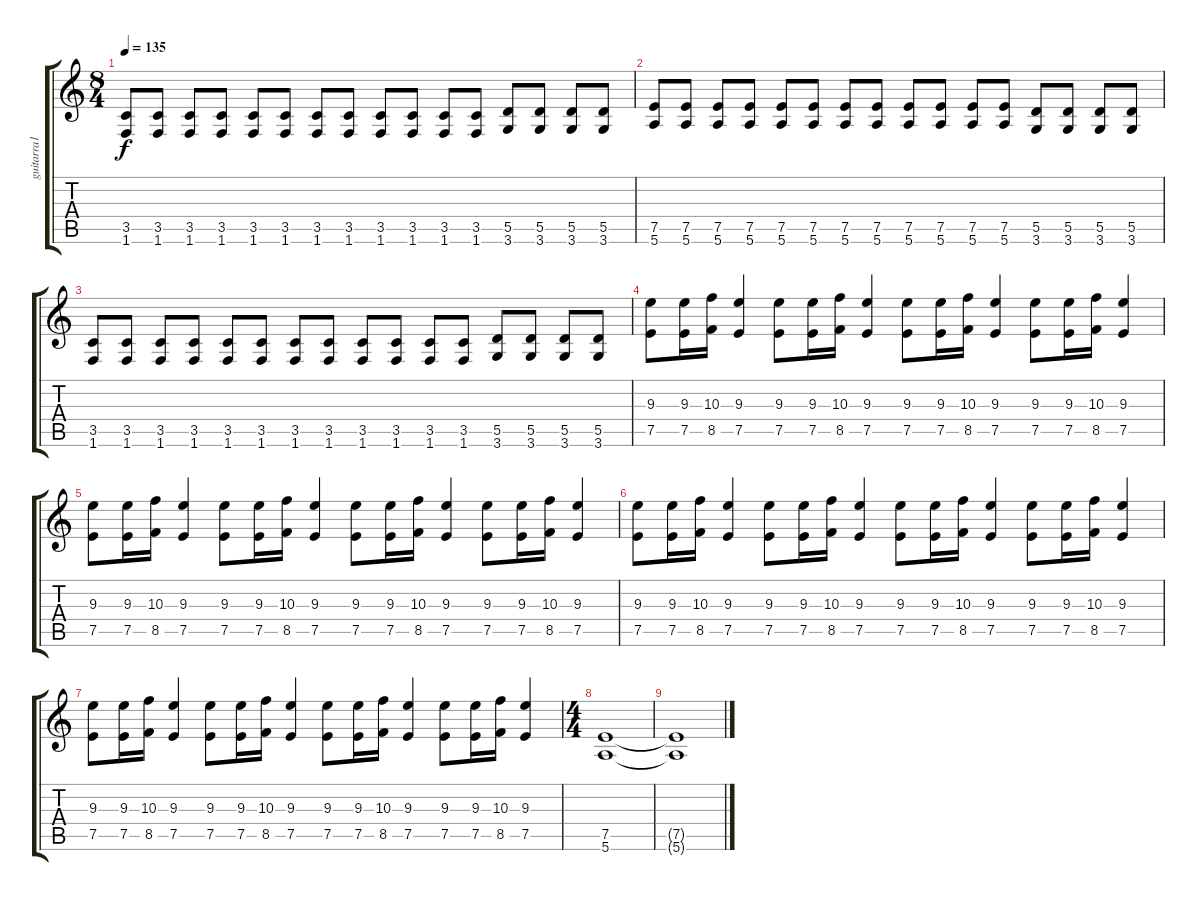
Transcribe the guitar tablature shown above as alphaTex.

\track ("guitarra1" "guitarra1") {instrument distortionguitar}
\staff {score tabs}
\tuning (E4 B3 G3 D3 A2 E2) {hide}
\ts (8 4)
\tempo 135
\clef g2
\ks c
(3.5 1.6).8{dy f} (3.5 1.6).8 (3.5 1.6).8 (3.5 1.6).8 (3.5 1.6).8 (3.5 1.6).8 (3.5 1.6).8 (3.5 1.6).8 (3.5 1.6).8 (3.5 1.6).8 (3.5 1.6).8 (3.5 1.6).8 (5.5 3.6).8 (5.5 3.6).8 (5.5 3.6).8 (5.5 3.6).8 |
(7.5 5.6).8 (7.5 5.6).8 (7.5 5.6).8 (7.5 5.6).8 (7.5 5.6).8 (7.5 5.6).8 (7.5 5.6).8 (7.5 5.6).8 (7.5 5.6).8 (7.5 5.6).8 (7.5 5.6).8 (7.5 5.6).8 (5.5 3.6).8 (5.5 3.6).8 (5.5 3.6).8 (5.5 3.6).8 |
(3.5 1.6).8 (3.5 1.6).8 (3.5 1.6).8 (3.5 1.6).8 (3.5 1.6).8 (3.5 1.6).8 (3.5 1.6).8 (3.5 1.6).8 (3.5 1.6).8 (3.5 1.6).8 (3.5 1.6).8 (3.5 1.6).8 (5.5 3.6).8 (5.5 3.6).8 (5.5 3.6).8 (5.5 3.6).8 |
(9.3 7.5).8 (9.3 7.5).16 (10.3 8.5).16 (9.3 7.5).4 (9.3 7.5).8 (9.3 7.5).16 (10.3 8.5).16 (9.3 7.5).4 (9.3 7.5).8 (9.3 7.5).16 (10.3 8.5).16 (9.3 7.5).4 (9.3 7.5).8 (9.3 7.5).16 (10.3 8.5).16 (9.3 7.5).4 |
(9.3 7.5).8 (9.3 7.5).16 (10.3 8.5).16 (9.3 7.5).4 (9.3 7.5).8 (9.3 7.5).16 (10.3 8.5).16 (9.3 7.5).4 (9.3 7.5).8 (9.3 7.5).16 (10.3 8.5).16 (9.3 7.5).4 (9.3 7.5).8 (9.3 7.5).16 (10.3 8.5).16 (9.3 7.5).4 |
(9.3 7.5).8 (9.3 7.5).16 (10.3 8.5).16 (9.3 7.5).4 (9.3 7.5).8 (9.3 7.5).16 (10.3 8.5).16 (9.3 7.5).4 (9.3 7.5).8 (9.3 7.5).16 (10.3 8.5).16 (9.3 7.5).4 (9.3 7.5).8 (9.3 7.5).16 (10.3 8.5).16 (9.3 7.5).4 |
(9.3 7.5).8 (9.3 7.5).16 (10.3 8.5).16 (9.3 7.5).4 (9.3 7.5).8 (9.3 7.5).16 (10.3 8.5).16 (9.3 7.5).4 (9.3 7.5).8 (9.3 7.5).16 (10.3 8.5).16 (9.3 7.5).4 (9.3 7.5).8 (9.3 7.5).16 (10.3 8.5).16 (9.3 7.5).4 |
\ts (4 4)
(7.5 5.6).1 |
(7.5{t} 5.6{t}).1
